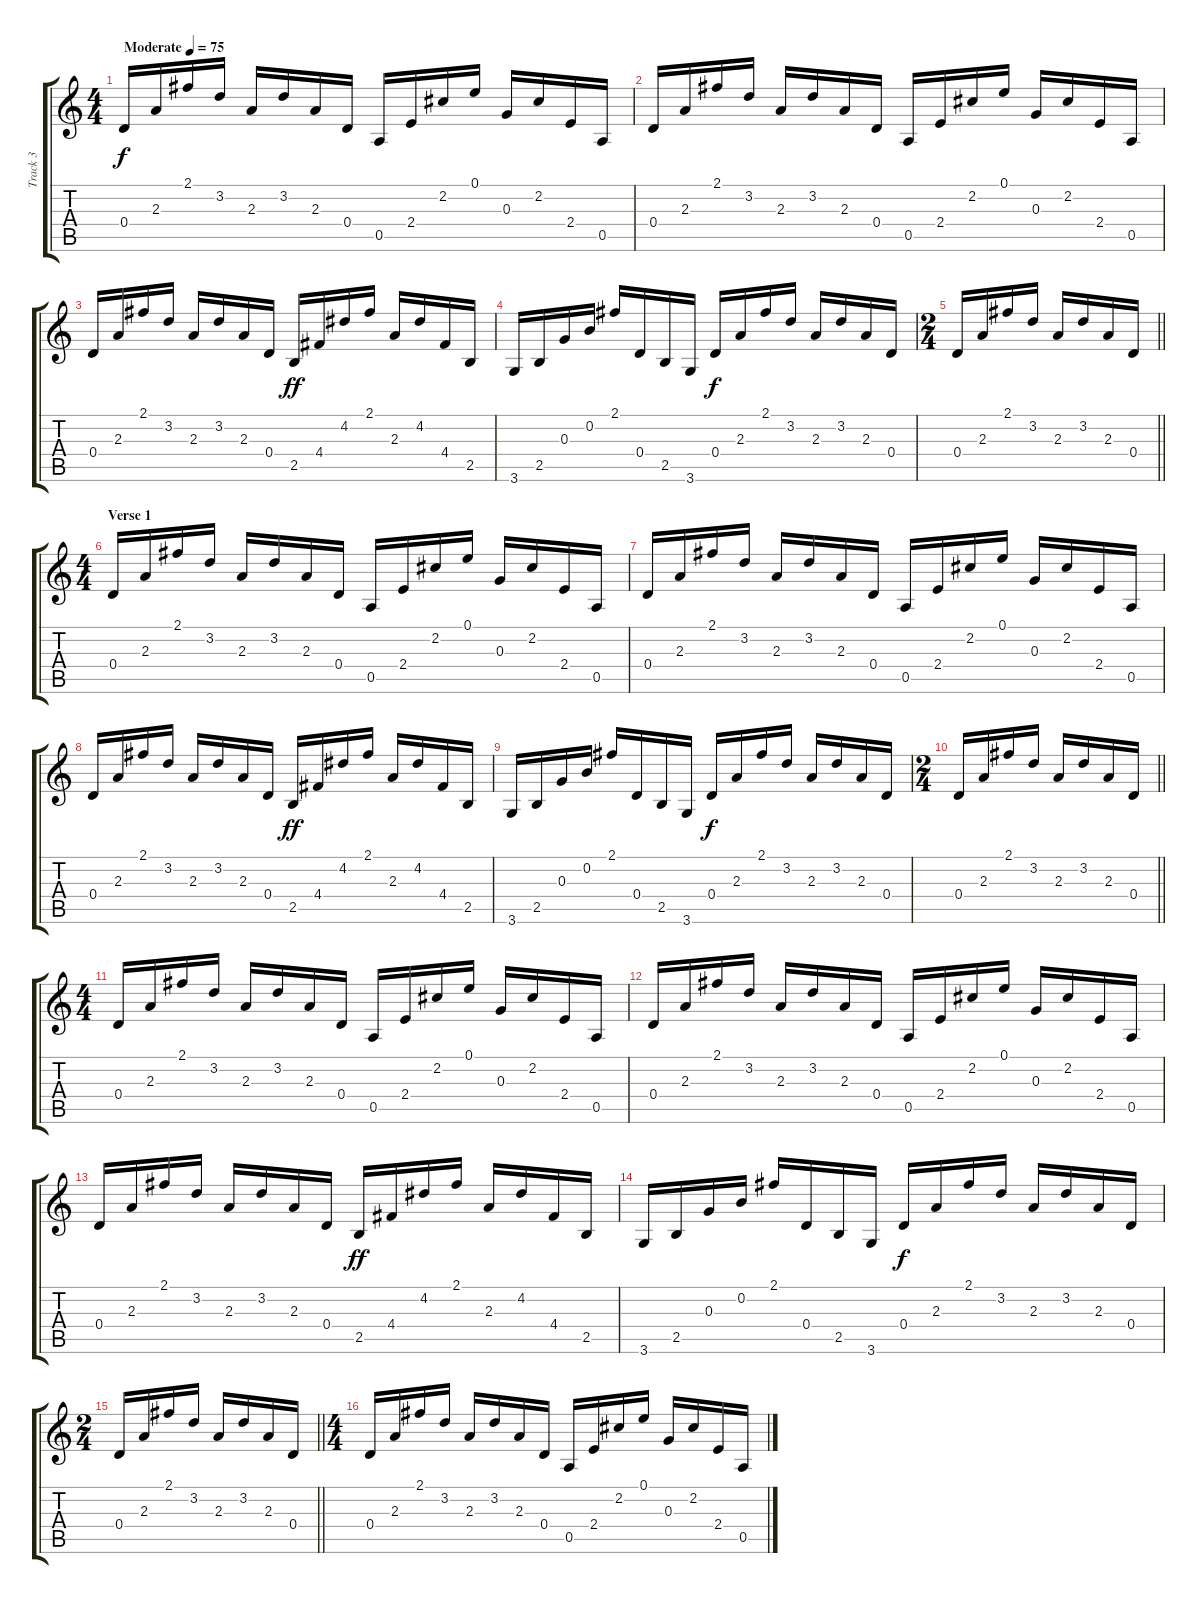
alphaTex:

\track ("Track 3" "Track 3") {instrument acousticguitarnylon}
\staff {score tabs}
\tuning (E4 B3 G3 D3 A2 E2) {hide}
\ts (4 4)
\tempo (75 "Moderate")
\clef g2
\ks c
0.4.16{dy f instrument acousticguitarnylon} 2.3.16 2.1.16 3.2.16 2.3.16 3.2.16 2.3.16 0.4.16 0.5.16 2.4.16 2.2.16 0.1.16 0.3.16 2.2.16 2.4.16 0.5.16 |
0.4.16 2.3.16 2.1.16 3.2.16 2.3.16 3.2.16 2.3.16 0.4.16 0.5.16 2.4.16 2.2.16 0.1.16 0.3.16 2.2.16 2.4.16 0.5.16 |
0.4.16 2.3.16 2.1.16 3.2.16 2.3.16 3.2.16 2.3.16 0.4.16 2.5.16{dy ff} 4.4.16 4.2.16 2.1.16 2.3.16 4.2.16 4.4.16 2.5.16 |
3.6.16 2.5.16 0.3.16 0.2.16 2.1.16 0.4.16 2.5.16 3.6.16 0.4.16{dy f} 2.3.16 2.1.16 3.2.16 2.3.16 3.2.16 2.3.16 0.4.16 |
\ts (2 4)
\barLineRight lightlight
0.4.16 2.3.16 2.1.16 3.2.16 2.3.16 3.2.16 2.3.16 0.4.16 |
\ts (4 4)
\section ("" "Verse 1")
0.4.16 2.3.16 2.1.16 3.2.16 2.3.16 3.2.16 2.3.16 0.4.16 0.5.16 2.4.16 2.2.16 0.1.16 0.3.16 2.2.16 2.4.16 0.5.16 |
0.4.16 2.3.16 2.1.16 3.2.16 2.3.16 3.2.16 2.3.16 0.4.16 0.5.16 2.4.16 2.2.16 0.1.16 0.3.16 2.2.16 2.4.16 0.5.16 |
0.4.16 2.3.16 2.1.16 3.2.16 2.3.16 3.2.16 2.3.16 0.4.16 2.5.16{dy ff} 4.4.16 4.2.16 2.1.16 2.3.16 4.2.16 4.4.16 2.5.16 |
3.6.16 2.5.16 0.3.16 0.2.16 2.1.16 0.4.16 2.5.16 3.6.16 0.4.16{dy f} 2.3.16 2.1.16 3.2.16 2.3.16 3.2.16 2.3.16 0.4.16 |
\ts (2 4)
\barLineRight lightlight
0.4.16 2.3.16 2.1.16 3.2.16 2.3.16 3.2.16 2.3.16 0.4.16 |
\ts (4 4)
0.4.16 2.3.16 2.1.16 3.2.16 2.3.16 3.2.16 2.3.16 0.4.16 0.5.16 2.4.16 2.2.16 0.1.16 0.3.16 2.2.16 2.4.16 0.5.16 |
0.4.16 2.3.16 2.1.16 3.2.16 2.3.16 3.2.16 2.3.16 0.4.16 0.5.16 2.4.16 2.2.16 0.1.16 0.3.16 2.2.16 2.4.16 0.5.16 |
0.4.16 2.3.16 2.1.16 3.2.16 2.3.16 3.2.16 2.3.16 0.4.16 2.5.16{dy ff} 4.4.16 4.2.16 2.1.16 2.3.16 4.2.16 4.4.16 2.5.16 |
3.6.16 2.5.16 0.3.16 0.2.16 2.1.16 0.4.16 2.5.16 3.6.16 0.4.16{dy f} 2.3.16 2.1.16 3.2.16 2.3.16 3.2.16 2.3.16 0.4.16 |
\ts (2 4)
\barLineRight lightlight
0.4.16 2.3.16 2.1.16 3.2.16 2.3.16 3.2.16 2.3.16 0.4.16 |
\ts (4 4)
0.4.16 2.3.16 2.1.16 3.2.16 2.3.16 3.2.16 2.3.16 0.4.16 0.5.16 2.4.16 2.2.16 0.1.16 0.3.16 2.2.16 2.4.16 0.5.16
